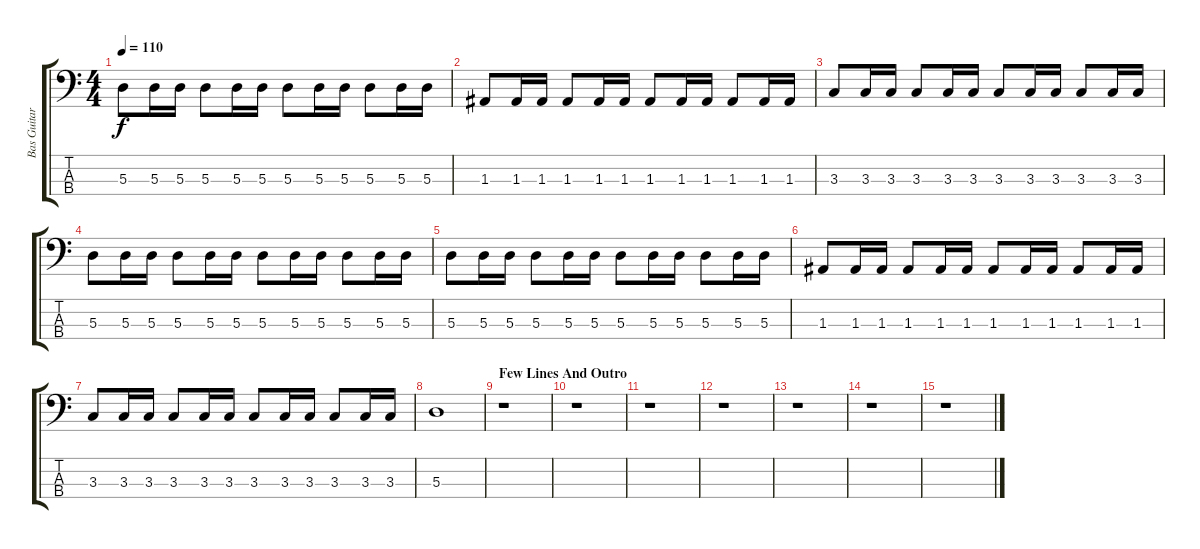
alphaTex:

\track ("Bas Guitar" "Bas Guitar") {instrument electricbassfinger}
\staff {score tabs}
\tuning (G2 D2 A1 E1) {hide}
\ts (4 4)
\tempo 110
\clef f4
\ks c
5.3.8{dy f} 5.3.16 5.3.16 5.3.8 5.3.16 5.3.16 5.3.8 5.3.16 5.3.16 5.3.8 5.3.16 5.3.16 |
1.3.8 1.3.16 1.3.16 1.3.8 1.3.16 1.3.16 1.3.8 1.3.16 1.3.16 1.3.8 1.3.16 1.3.16 |
3.3.8 3.3.16 3.3.16 3.3.8 3.3.16 3.3.16 3.3.8 3.3.16 3.3.16 3.3.8 3.3.16 3.3.16 |
5.3.8 5.3.16 5.3.16 5.3.8 5.3.16 5.3.16 5.3.8 5.3.16 5.3.16 5.3.8 5.3.16 5.3.16 |
5.3.8 5.3.16 5.3.16 5.3.8 5.3.16 5.3.16 5.3.8 5.3.16 5.3.16 5.3.8 5.3.16 5.3.16 |
1.3.8 1.3.16 1.3.16 1.3.8 1.3.16 1.3.16 1.3.8 1.3.16 1.3.16 1.3.8 1.3.16 1.3.16 |
3.3.8 3.3.16 3.3.16 3.3.8 3.3.16 3.3.16 3.3.8 3.3.16 3.3.16 3.3.8 3.3.16 3.3.16 |
5.3.1 |
\section ("" "Few Lines And Outro")
r.1 |
r.1 |
r.1 |
r.1 |
r.1 |
r.1 |
r.1
